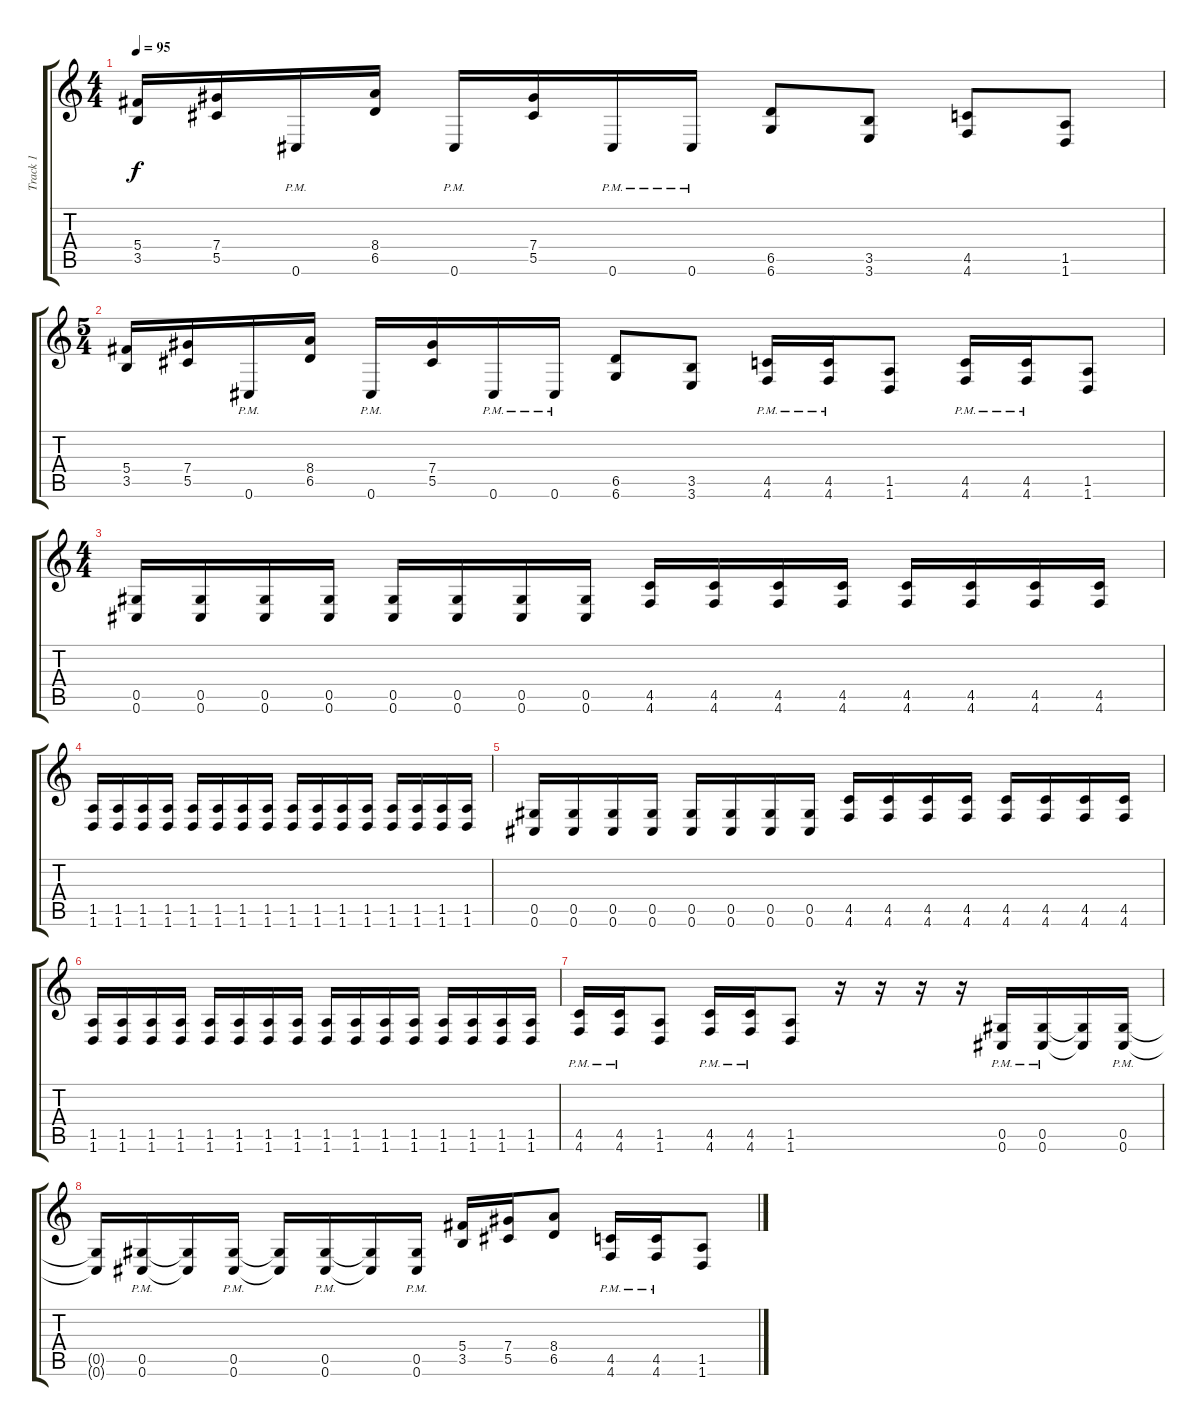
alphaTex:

\track ("Track 1" "Track 1") {instrument distortionguitar}
\staff {score tabs}
\tuning (Eb4 Bb3 Gb3 Db3 Ab2 Db2) {hide}
\ts (4 4)
\tempo 95
\clef g2
\ks c
(5.4 3.5).16{dy f} (7.4 5.5).16 0.6{pm}.16 (8.4 6.5).16 0.6{pm}.16 (7.4 5.5).16 0.6{pm}.16 0.6{pm}.16 (6.5 6.6).8 (3.5 3.6).8 (4.5 4.6).8 (1.5 1.6).8 |
\ts (5 4)
(5.4 3.5).16 (7.4 5.5).16 0.6{pm}.16 (8.4 6.5).16 0.6{pm}.16 (7.4 5.5).16 0.6{pm}.16 0.6{pm}.16 (6.5 6.6).8 (3.5 3.6).8 (4.5{pm} 4.6{pm}).16 (4.5{pm} 4.6{pm}).16 (1.5 1.6).8 (4.5{pm} 4.6{pm}).16 (4.5{pm} 4.6{pm}).16 (1.5 1.6).8 |
\ts (4 4)
(0.5 0.6).16 (0.5 0.6).16 (0.5 0.6).16 (0.5 0.6).16 (0.5 0.6).16 (0.5 0.6).16 (0.5 0.6).16 (0.5 0.6).16 (4.5 4.6).16 (4.5 4.6).16 (4.5 4.6).16 (4.5 4.6).16 (4.5 4.6).16 (4.5 4.6).16 (4.5 4.6).16 (4.5 4.6).16 |
(1.5 1.6).16 (1.5 1.6).16 (1.5 1.6).16 (1.5 1.6).16 (1.5 1.6).16 (1.5 1.6).16 (1.5 1.6).16 (1.5 1.6).16 (1.5 1.6).16 (1.5 1.6).16 (1.5 1.6).16 (1.5 1.6).16 (1.5 1.6).16 (1.5 1.6).16 (1.5 1.6).16 (1.5 1.6).16 |
(0.5 0.6).16 (0.5 0.6).16 (0.5 0.6).16 (0.5 0.6).16 (0.5 0.6).16 (0.5 0.6).16 (0.5 0.6).16 (0.5 0.6).16 (4.5 4.6).16 (4.5 4.6).16 (4.5 4.6).16 (4.5 4.6).16 (4.5 4.6).16 (4.5 4.6).16 (4.5 4.6).16 (4.5 4.6).16 |
(1.5 1.6).16 (1.5 1.6).16 (1.5 1.6).16 (1.5 1.6).16 (1.5 1.6).16 (1.5 1.6).16 (1.5 1.6).16 (1.5 1.6).16 (1.5 1.6).16 (1.5 1.6).16 (1.5 1.6).16 (1.5 1.6).16 (1.5 1.6).16 (1.5 1.6).16 (1.5 1.6).16 (1.5 1.6).16 |
(4.5{pm} 4.6{pm}).16 (4.5{pm} 4.6{pm}).16 (1.5 1.6).8 (4.5{pm} 4.6{pm}).16 (4.5{pm} 4.6{pm}).16 (1.5 1.6).8 r.16 r.16 r.16 r.16 (0.5{pm} 0.6{pm}).16 (0.5{pm} 0.6{pm}).16 (0.5{t} 0.6{t}).16 (0.5{pm} 0.6{pm}).16 |
(0.5{t} 0.6{t}).16 (0.5{pm} 0.6{pm}).16 (0.5{t} 0.6{t}).16 (0.5{pm} 0.6{pm}).16 (0.5{t} 0.6{t}).16 (0.5{pm} 0.6{pm}).16 (0.5{t} 0.6{t}).16 (0.5{pm} 0.6{pm}).16 (5.4 3.5).16 (7.4 5.5).16 (8.4 6.5).8 (4.5{pm} 4.6{pm}).16 (4.5{pm} 4.6{pm}).16 (1.5 1.6).8
